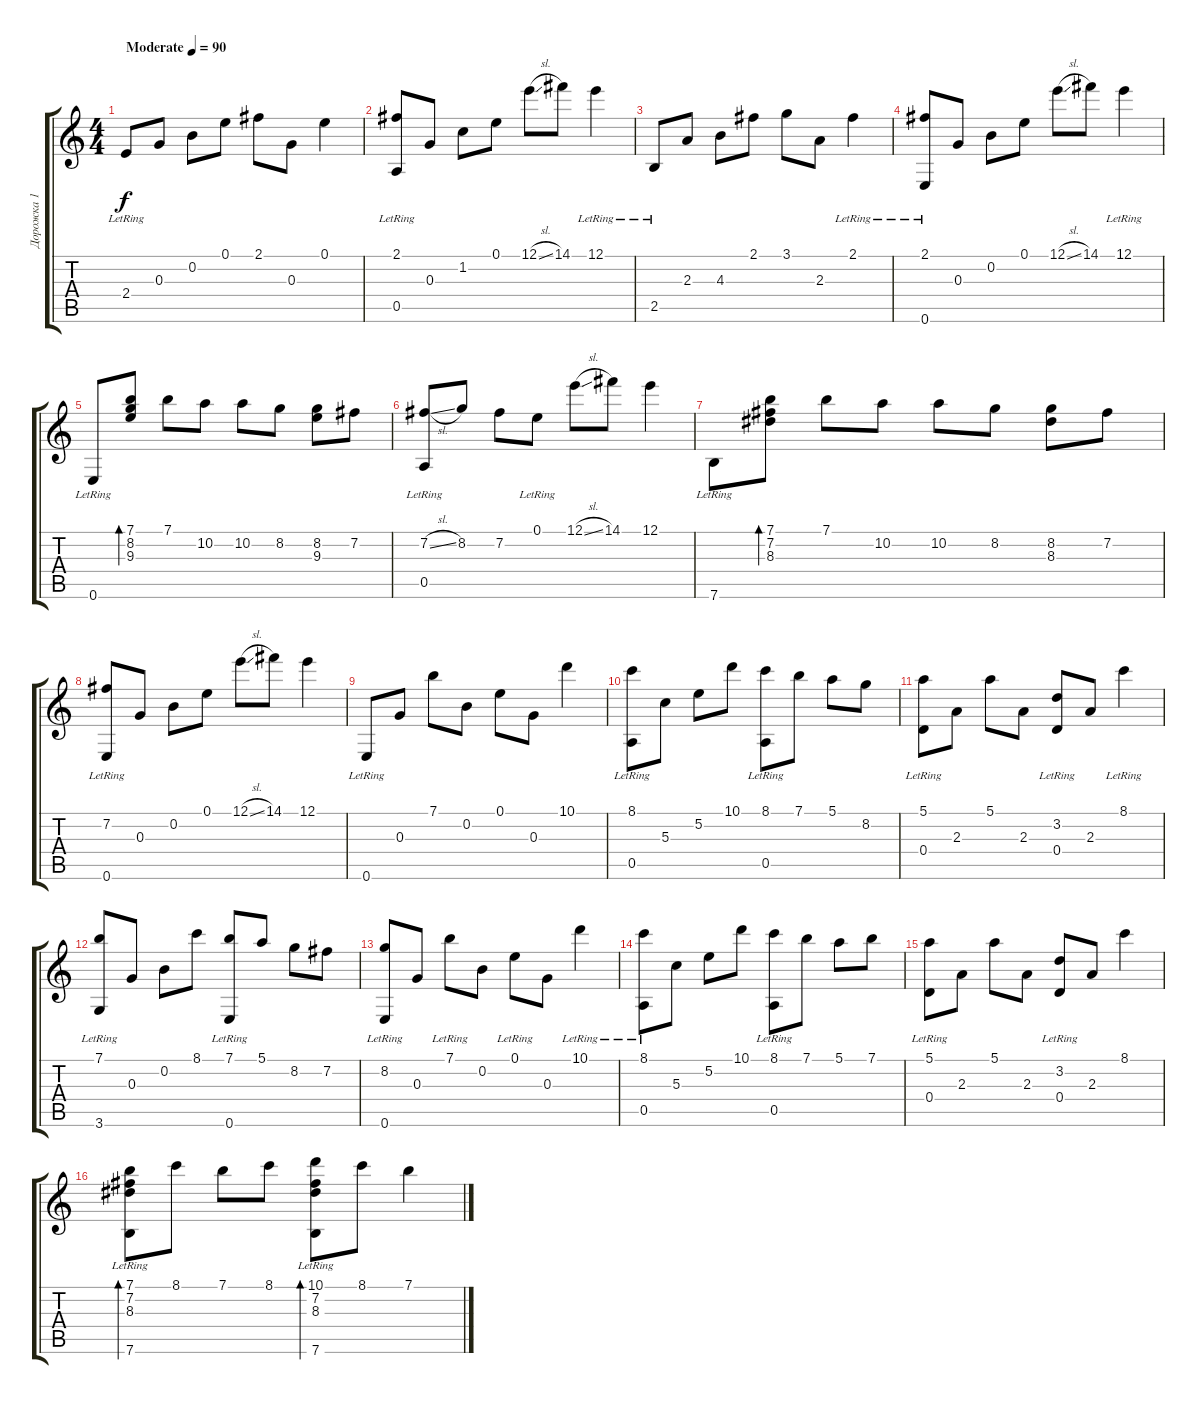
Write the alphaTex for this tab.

\track ("Дорожка 1" "Дорожка 1") {instrument electricguitarjazz}
\staff {score tabs}
\tuning (E4 B3 G3 D3 A2 E2) {hide}
\ts (4 4)
\tempo (90 "Moderate")
\clef g2
\ks c
2.4{lr}.8{dy f instrument electricguitarjazz} 0.3.8 0.2.8 0.1.8 2.1.8 0.3.8 0.1.4 |
(2.1{lr} 0.5{lr}).8 0.3.8 1.2.8 0.1.8 12.1{sl}.8 14.1.8 12.1{lr}.4 |
2.5{lr}.8 2.3.8 4.3.8 2.1.8 3.1.8 2.3.8 2.1{lr}.4 |
(2.1{lr} 0.6{lr}).8 0.3.8 0.2.8 0.1.8 12.1{sl}.8 14.1.8 12.1{lr}.4 |
0.6{lr}.8 (7.1 8.2 9.3).8{bd 60} 7.1.8 10.2.8 10.2.8 8.2.8 (8.2 9.3).8 7.2.8 |
(7.2{sl} 0.5{lr}).8 8.2.8 7.2.8 0.1{lr}.8 12.1{sl}.8 14.1.8 12.1.4 |
7.6{lr}.8 (7.1 7.2 8.3).8{bd 60} 7.1.8 10.2.8 10.2.8 8.2.8 (8.2 8.3).8 7.2.8 |
(7.2{lr} 0.6{lr}).8 0.3.8 0.2.8 0.1.8 12.1{sl}.8 14.1.8 12.1.4 |
0.6{lr}.8 0.3.8 7.1.8 0.2.8 0.1.8 0.3.8 10.1.4 |
(8.1{lr} 0.5{lr}).8 5.3.8 5.2.8 10.1.8 (8.1 0.5{lr}).8 7.1.8 5.1.8 8.2.8 |
(5.1{lr} 0.4{lr}).8 2.3.8 5.1.8 2.3.8 (3.2{lr} 0.4{lr}).8 2.3.8 8.1{lr}.4 |
(7.1{lr} 3.6{lr}).8 0.3.8 0.2.8 8.1.8 (7.1{lr} 0.6{lr}).8 5.1.8 8.2.8 7.2.8 |
(8.2{lr} 0.6{lr}).8 0.3.8 7.1{lr}.8 0.2.8 0.1{lr}.8 0.3.8 10.1{lr}.4 |
(8.1{lr} 0.5{lr}).8 5.3.8 5.2.8 10.1.8 (8.1{lr} 0.5{lr}).8 7.1.8 5.1.8 7.1.8 |
(5.1{lr} 0.4{lr}).8 2.3.8 5.1.8 2.3.8 (3.2{lr} 0.4{lr}).8 2.3.8 8.1.4 |
(7.1{lr} 7.2{lr} 8.3{lr} 7.6{lr}).8{bd 120} 8.1.8 7.1.8 8.1.8 (10.1 7.2 8.3 7.6{lr}).8{bd 30} 8.1.8 7.1.4
